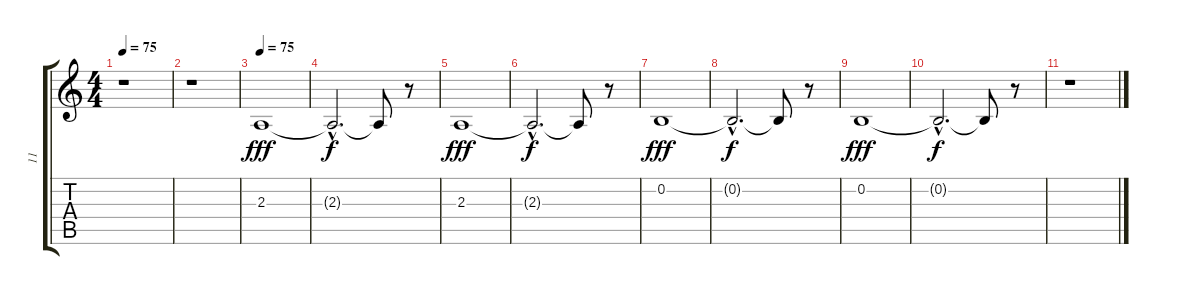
\track ("11" "11") {instrument clarinet}
\staff {score tabs}
\tuning (E4 B3 G3 D3 A2 E2) {hide}
\ts (4 4)
\tempo 75
\clef g2
\ks c
r.1{dy f} |
r.1 |
\tempo 75
2.3.1{dy fff volume 14 balance 9} |
2.3{hac t}.2{d dy f} 2.3{t}.8 r.8 |
2.3.1{dy fff} |
2.3{hac t}.2{d dy f} 2.3{t}.8 r.8 |
0.2.1{dy fff} |
0.2{hac t}.2{d dy f} 0.2{t}.8 r.8 |
0.2.1{dy fff} |
0.2{hac t}.2{d dy f} 0.2{t}.8 r.8 |
r.1
